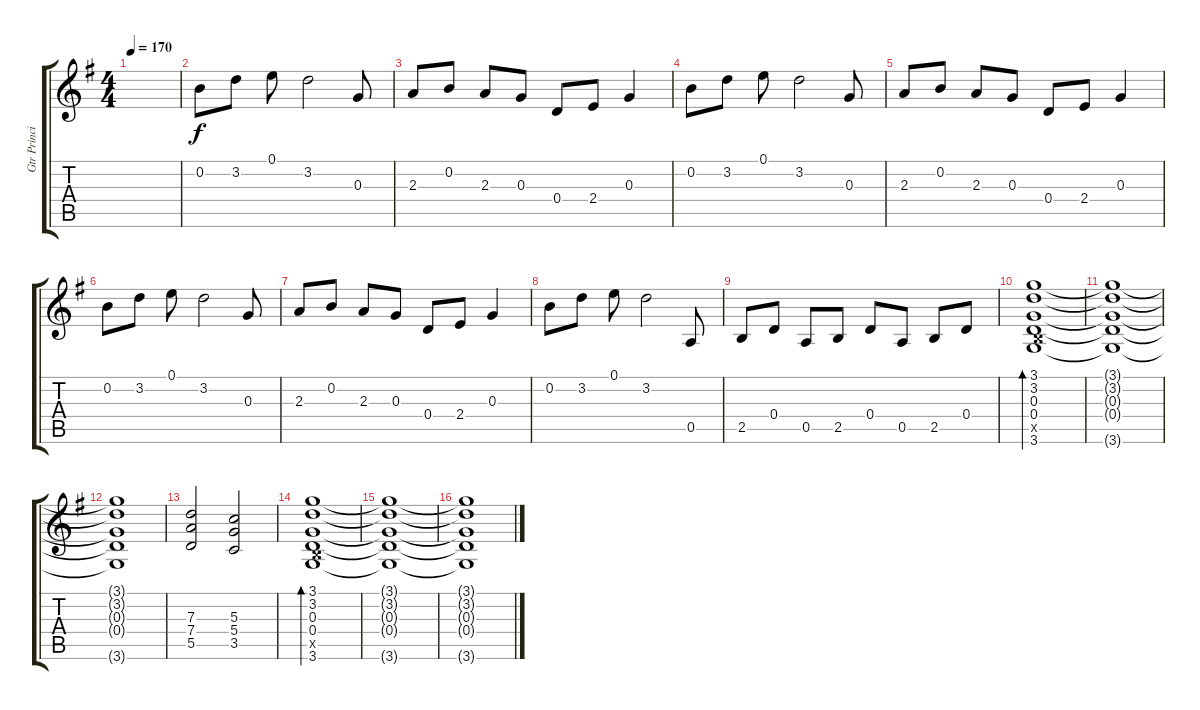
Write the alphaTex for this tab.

\track ("Gtr Princip" "Gtr Princi") {instrument overdrivenguitar}
\staff {score tabs}
\tuning (E4 B3 G3 D3 A2 E2) {hide}
\ts (4 4)
\tempo 170
\clef g2
\ks g
|
0.2.8 3.2.8 0.1.8 3.2.2 0.3.8 |
2.3.8 0.2.8 2.3.8 0.3.8 0.4.8 2.4.8 0.3.4 |
0.2.8 3.2.8 0.1.8 3.2.2 0.3.8 |
2.3.8 0.2.8 2.3.8 0.3.8 0.4.8 2.4.8 0.3.4 |
0.2.8 3.2.8 0.1.8 3.2.2 0.3.8 |
2.3.8 0.2.8 2.3.8 0.3.8 0.4.8 2.4.8 0.3.4 |
0.2.8 3.2.8 0.1.8 3.2.2 0.5.8 |
2.5.8 0.4.8 0.5.8 2.5.8 0.4.8 0.5.8 2.5.8 0.4.8 |
(3.1 3.2 0.3 0.4 2.5{x} 3.6).1{bd 60} |
(3.1{t} 3.2{t} 0.3{t} 0.4{t} 3.6{t}).1 |
(3.1{t} 3.2{t} 0.3{t} 0.4{t} 3.6{t}).1 |
(7.3 7.4 5.5).2 (5.3 5.4 3.5).2 |
(3.1 3.2 0.3 0.4 2.5{x} 3.6).1{bd 60} |
(3.1{t} 3.2{t} 0.3{t} 0.4{t} 3.6{t}).1 |
(3.1{t} 3.2{t} 0.3{t} 0.4{t} 3.6{t}).1
